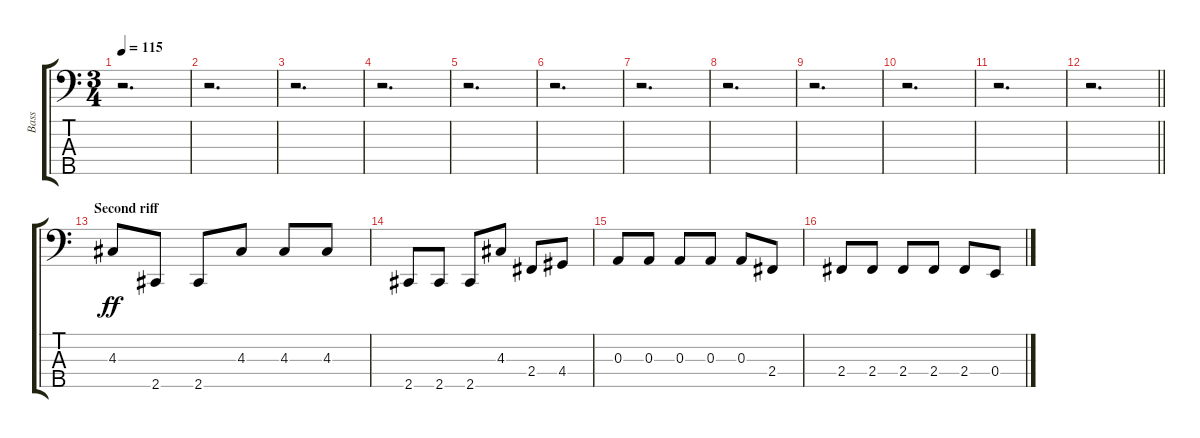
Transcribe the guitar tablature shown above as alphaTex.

\track ("Bass" "Bass") {instrument electricbassfinger}
\staff {score tabs}
\tuning (G2 D2 A1 E1 B0) {hide}
\ts (3 4)
\tempo 115
\clef f4
\ks c
r.2{d dy ff} |
r.2{d} |
r.2{d} |
r.2{d} |
r.2{d} |
r.2{d} |
r.2{d} |
r.2{d} |
r.2{d} |
r.2{d} |
r.2{d} |
\barLineRight lightlight
r.2{d} |
\section ("" "Second riff")
4.3.8 2.5.8 2.5.8 4.3.8 4.3.8 4.3.8 |
2.5.8 2.5.8 2.5.8 4.3.8 2.4.8 4.4.8 |
0.3.8 0.3.8 0.3.8 0.3.8 0.3.8 2.4.8 |
2.4.8 2.4.8 2.4.8 2.4.8 2.4.8 0.4.8
